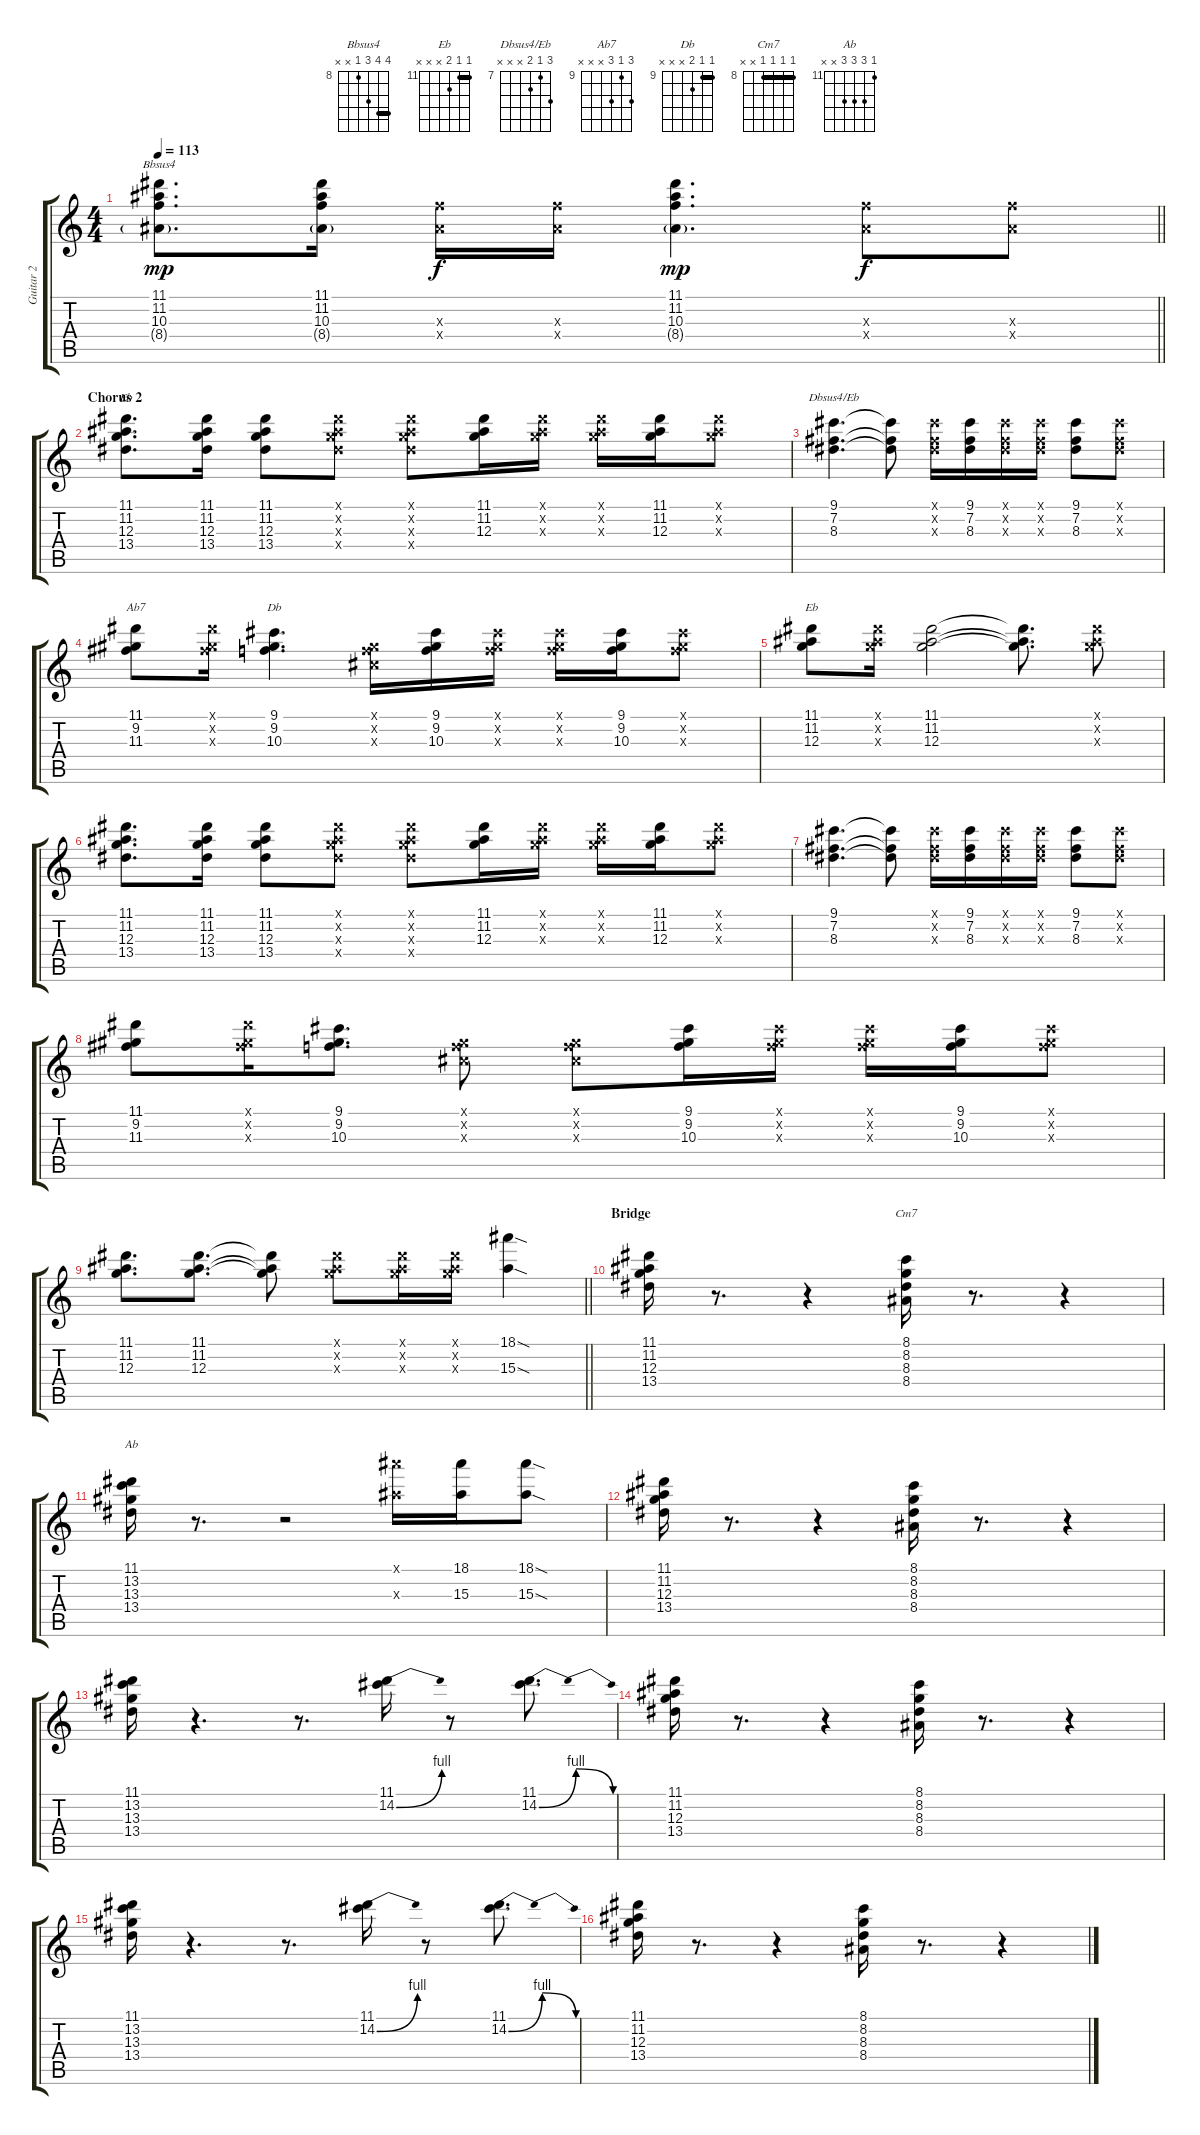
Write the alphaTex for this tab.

\track ("Guitar 2" "Guitar 2") {instrument electricguitarclean}
\staff {score tabs}
\tuning (E4 B3 G3 D3 A2 E2) {hide}
\chord ("Bbsus4" 11 11 10 8 x x) {firstfret 8 barre 11}
\chord ("Eb" 11 11 12 13 x x) {firstfret 11 barre 11}
\chord ("Dbsus4/Eb" 9 7 8 x x x) {firstfret 7}
\chord ("Ab7" 11 9 11 x x x) {firstfret 9}
\chord ("Db" 9 9 10 x x x) {firstfret 9 barre 9}
\chord ("Eb" 11 11 12 x x x) {firstfret 11 barre 11}
\chord ("Cm7" 8 8 8 8 x x) {firstfret 8 barre 8}
\chord ("Ab" 11 13 13 13 x x) {firstfret 11}
\ts (4 4)
\tempo 113
\clef g2
\barLineRight lightlight
\ks c
(11.1 11.2 10.3 8.4{g}).8{d ch "Bbsus4" dy mp} (11.1 11.2 10.3 8.4{g}).16 (10.3{x} 8.4{x}).16{dy f} (10.3{x} 8.4{x}).16 (11.1 11.2 10.3 8.4{g}).4{d dy mp} (10.3{x} 8.4{x}).8{dy f} (10.3{x} 8.4{x}).8 |
\section ("" "Chorus 2")
(11.1 11.2 12.3 13.4).8{d ch "Eb"} (11.1 11.2 12.3 13.4).16 (11.1 11.2 12.3 13.4).8 (11.1{x} 11.2{x} 12.3{x} 13.4{x}).8 (11.1{x} 11.2{x} 12.3{x} 13.4{x}).8 (11.1 11.2 12.3).16 (11.1{x} 11.2{x} 12.3{x}).16 (11.1{x} 11.2{x} 12.3{x}).16 (11.1 11.2 12.3).16 (11.1{x} 11.2{x} 12.3{x}).8 |
(9.1 7.2 8.3).4{d ch "Dbsus4/Eb"} (9.1{t} 7.2{t} 8.3{t}).8 (9.1{x} 7.2{x} 8.3{x}).16 (9.1 7.2 8.3).16 (9.1{x} 7.2{x} 8.3{x}).16 (9.1{x} 7.2{x} 8.3{x}).16 (9.1 7.2 8.3).8 (9.1{x} 7.2{x} 8.3{x}).8 |
(11.1 9.2 11.3).8{ch "Ab7"} (11.1{x} 9.2{x} 11.3{x}).16 (9.1 9.2 10.3).4{d ch "Db"} (4.1{x} 6.2{x} 6.3{x}).16 (9.1 9.2 10.3).16 (9.1{x} 9.2{x} 10.3{x}).16 (9.1{x} 9.2{x} 10.3{x}).16 (9.1 9.2 10.3).16 (9.1{x} 9.2{x} 10.3{x}).8 |
(11.1 11.2 12.3).8{ch "Eb"} (11.1{x} 11.2{x} 12.3{x}).16 (11.1 11.2 12.3).2 (11.1{t} 11.2{t} 12.3{t}).8{d} (11.1{x} 11.2{x} 12.3{x}).8 |
(11.1 11.2 12.3 13.4).8{d} (11.1 11.2 12.3 13.4).16 (11.1 11.2 12.3 13.4).8 (11.1{x} 11.2{x} 12.3{x} 13.4{x}).8 (11.1{x} 11.2{x} 12.3{x} 13.4{x}).8 (11.1 11.2 12.3).16 (11.1{x} 11.2{x} 12.3{x}).16 (11.1{x} 11.2{x} 12.3{x}).16 (11.1 11.2 12.3).16 (11.1{x} 11.2{x} 12.3{x}).8 |
(9.1 7.2 8.3).4{d} (9.1{t} 7.2{t} 8.3{t}).8 (9.1{x} 7.2{x} 8.3{x}).16 (9.1 7.2 8.3).16 (9.1{x} 7.2{x} 8.3{x}).16 (9.1{x} 7.2{x} 8.3{x}).16 (9.1 7.2 8.3).8 (9.1{x} 7.2{x} 8.3{x}).8 |
(11.1 9.2 11.3).8 (11.1{x} 9.2{x} 11.3{x}).16 (9.1 9.2 10.3).8{d} (4.1{x} 6.2{x} 6.3{x}).8 (4.1{x} 6.2{x} 6.3{x}).8 (9.1 9.2 10.3).16 (9.1{x} 9.2{x} 10.3{x}).16 (9.1{x} 9.2{x} 10.3{x}).16 (9.1 9.2 10.3).16 (9.1{x} 9.2{x} 10.3{x}).8 |
\barLineRight lightlight
(11.1 11.2 12.3).8{d} (11.1 11.2 12.3).8{d} (11.1{t} 11.2{t} 12.3{t}).8 (11.1{x} 11.2{x} 12.3{x}).8 (11.1{x} 11.2{x} 12.3{x}).16 (11.1{x} 11.2{x} 12.3{x}).16 (18.1{sod} 15.3{sod}).4 |
\section ("" "Bridge")
(11.1 11.2 12.3 13.4).16 r.8{d} r.4 (8.1 8.2 8.3 8.4).16{ch "Cm7"} r.8{d} r.4 |
(11.1 13.2 13.3 13.4).16{ch "Ab"} r.8{d} r.2 (18.1{x} 15.3{x}).16 (18.1 15.3).16 (18.1{sod} 15.3{sod}).8 |
(11.1 11.2 12.3 13.4).16 r.8{d} r.4 (8.1 8.2 8.3 8.4).16 r.8{d} r.4 |
(11.1 13.2 13.3 13.4).16 r.4{d} r.8{d} (11.1 14.2{be (bend 0 0 60 4)}).16 r.8 (11.1 14.2{be (bendrelease 0 0 10 4 20 4 60 0)}).8{d} |
(11.1 11.2 12.3 13.4).16 r.8{d} r.4 (8.1 8.2 8.3 8.4).16 r.8{d} r.4 |
(11.1 13.2 13.3 13.4).16 r.4{d} r.8{d} (11.1 14.2{be (bend 0 0 60 4)}).16 r.8 (11.1 14.2{be (bendrelease 0 0 10 4 20 4 60 0)}).8{d} |
(11.1 11.2 12.3 13.4).16 r.8{d} r.4 (8.1 8.2 8.3 8.4).16 r.8{d} r.4
